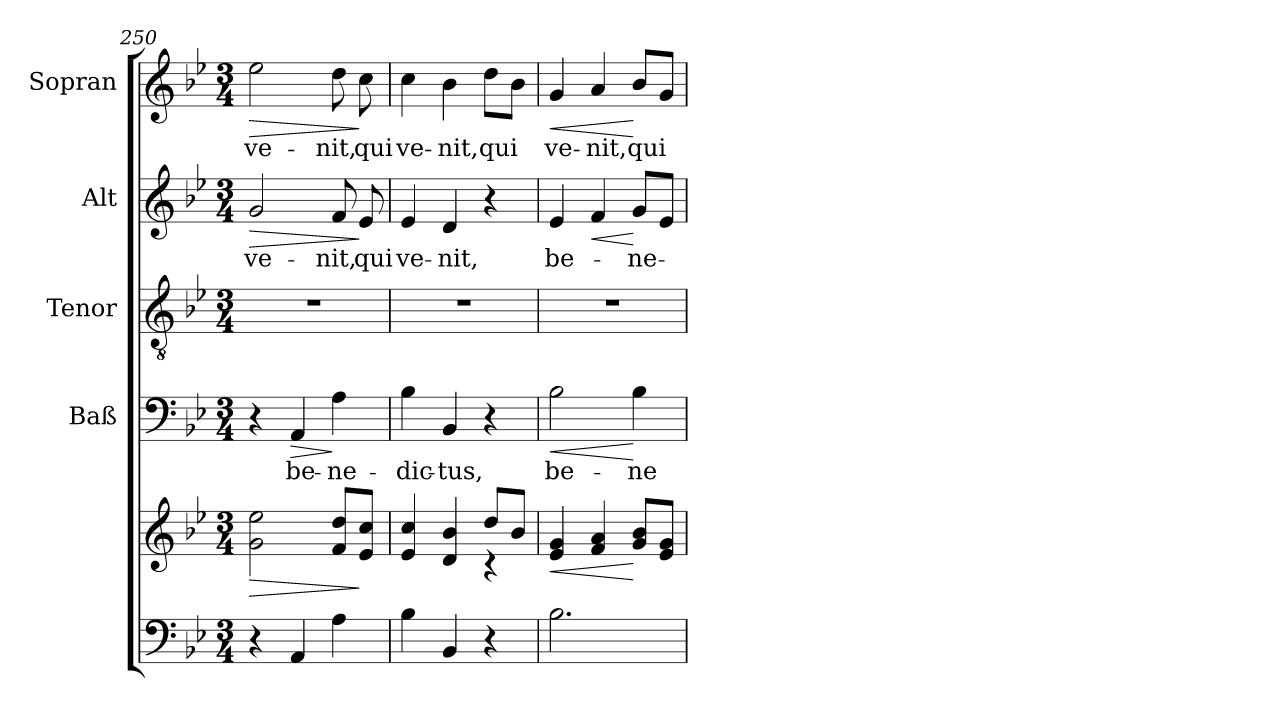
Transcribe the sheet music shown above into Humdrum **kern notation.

**kern	**kern	**dynam	**kern	**text	**dynam	**kern	**kern	**text	**dynam	**kern	**text	**dynam
*part5	*part5	*part5	*part4	*part4	*part4	*part3	*part2	*part2	*part2	*part1	*part1	*part1
*staff6	*staff5	*staff5/6	*staff4	*staff4	*staff4	*staff3	*staff2	*staff2	*staff2	*staff1	*staff1	*staff1
*	*	*	*I"Baß	*	*	*I"Tenor	*I"Alt	*	*	*I"Sopran	*	*
*	*	*	*I'Baß	*	*	*I'Ten	*I'Alt	*	*	*I'Sop	*	*
*clefF4	*clefG2	*	*clefF4	*	*	*clefGv2	*clefG2	*	*	*clefG2	*	*
*k[b-e-]	*k[b-e-]	*	*k[b-e-]	*	*	*k[b-e-]	*k[b-e-]	*	*	*k[b-e-]	*	*
*B-:	*B-:	*	*B-:	*	*	*B-:	*B-:	*	*	*B-:	*	*
*M3/4	*M3/4	*	*M3/4	*	*	*M3/4	*M3/4	*	*	*M3/4	*	*
=250	=250	=250	=250	=250	=250	=250	=250	=250	=250	=250	=250	=250
!	!	!LO:HP:b	!	!	!	!	!	!LO:LY:b	!LO:HP:b	!	!LO:LY:b	!LO:HP:b
4r	2g\ 2ee-\	>	4r	.	.	2.r	2g/	ve-	>	2ee-\	ve-	>
!	!	!	!	!LO:LY:b	!LO:HP:b	!	!	!	!	!	!	!
4AA/	.	.	4AA/	be-	>	.	.	.	.	.	.	.
!	!	!	!	!LO:LY:b	!	!	!	!LO:LY:b	!	!	!LO:LY:b	!
4A\	8f/ 8dd/L	.	4A\	-ne-	]	.	8f/	-nit,	.	8dd\	-nit,	.
!	!	!	!	!	!	!	!	!LO:LY:b	!	!	!LO:LY:b	!
.	8e-/ 8cc/J	]	.	.	.	.	8e-/	qui	]	8cc\	qui	]
=251	=251	=251	=251	=251	=251	=251	=251	=251	=251	=251	=251	=251
*	*^	*	*	*	*	*	*	*	*	*	*	*
!	!	!	!	!	!LO:LY:b	!	!	!	!LO:LY:b	!	!	!LO:LY:b	!
4B-\	4e-/ 4cc/	2ryy	.	4B-\	-dic-	.	2.r	4e-/	ve-	.	4cc\	ve-	.
!	!	!	!	!	!LO:LY:b	!	!	!	!LO:LY:b	!	!	!LO:LY:b	!
4BB-/	4d/ 4b-/	.	.	4BB-/	-tus,	.	.	4d/	-nit,	.	4b-\	-nit,	.
!	!	!	!	!	!	!	!	!	!	!	!	!LO:LY:b	!
4r	8dd/L	4rc	.	4r	.	.	.	4r	.	.	8dd\L	qui	.
.	8b-/J	.	.	.	.	.	.	.	.	.	8b-\J	.	.
*	*v	*v	*	*	*	*	*	*	*	*	*	*	*
=252	=252	=252	=252	=252	=252	=252	=252	=252	=252	=252	=252	=252
!	!	!LO:HP:b	!	!LO:LY:b	!LO:HP:b	!	!	!LO:LY:b	!	!	!LO:LY:b	!LO:HP:b
2.B-\	4e-/ 4g/	<	2B-\	be-	<	2.r	4e-/	be-	.	4g/	ve-	<
!	!	!	!	!	!	!	!	!	!LO:HP:b	!	!LO:LY:b	!
.	4f/ 4a/	.	.	.	.	.	4f/	.	<	4a/	-nit,	.
!	!	!	!	!LO:LY:b	!	!	!	!LO:LY:b	!	!	!LO:LY:b	!
.	8g/ 8b-/L	[	4B-\	-ne-	[	.	8g/L	-ne-	[	8b-/L	qui	[
.	8e-/ 8g/J	.	.	.	.	.	8e-/J	.	.	8g/J	.	.
=	=	=	=	=	=	=	=	=	=	=	=	=
*-	*-	*-	*-	*-	*-	*-	*-	*-	*-	*-	*-	*-
